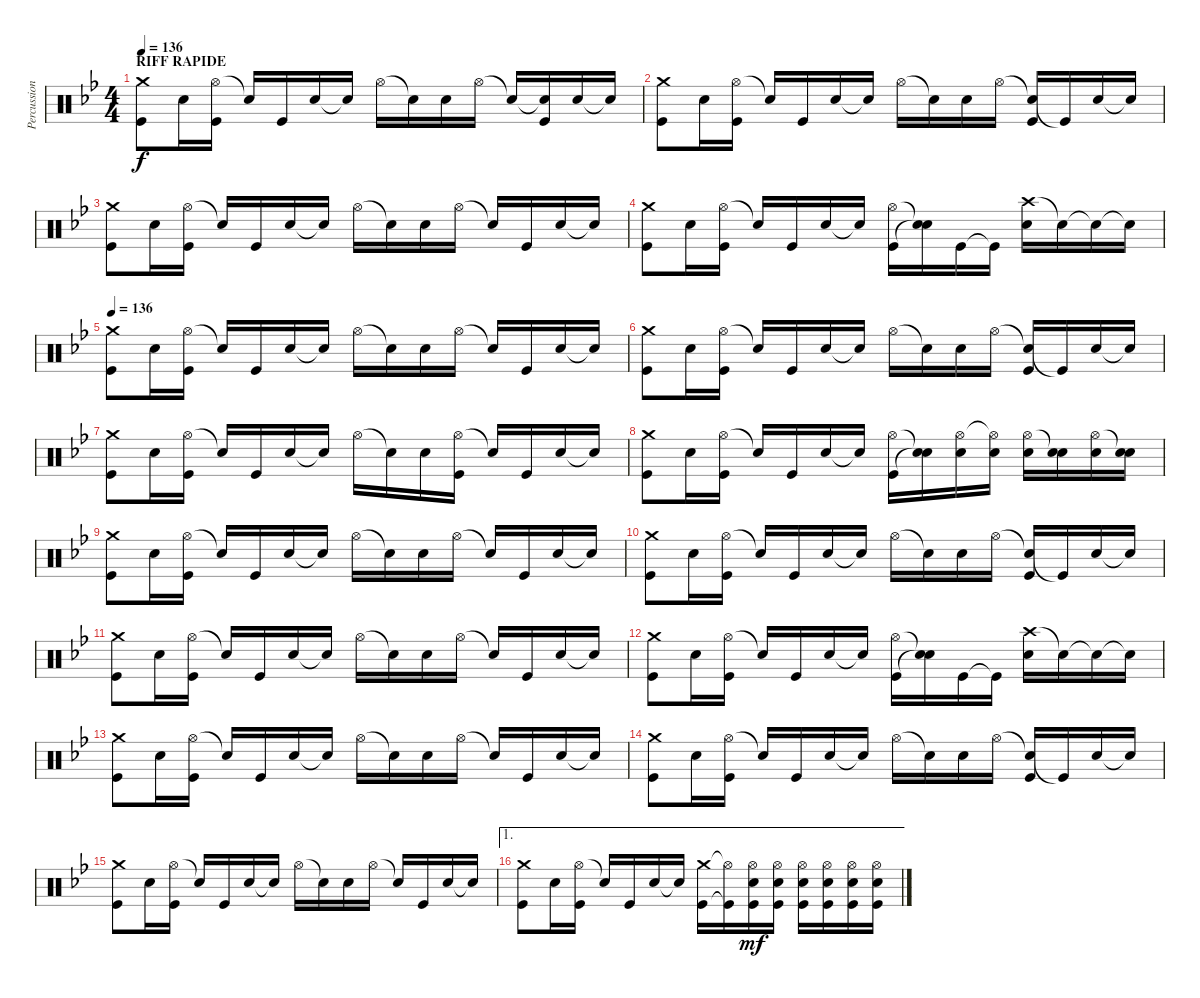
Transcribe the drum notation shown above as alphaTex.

\track ("Percussions" "Percussion") {instrument percussion}
\staff {score}
\articulation defaults
\ts (4 4)
\section ("" "RIFF RAPIDE")
\tempo 136
\clef neutral
\ks bb
("Crash medium (hit)" "Kick (hit)").8{dy f} "Electric Snare (hit)".16 ("Hi-Hat (open)" "Kick (hit)").16 "Snare (hit)"{t}.16 "Kick (hit)".16 "Electric Snare (hit)".16 "Snare (hit)"{t}.16 "Hi-Hat (open)".16 "Snare (hit)"{t}.16 "Electric Snare (hit)".16 "Hi-Hat (open)".16 "Snare (hit)"{t}.16 ("Snare (hit)"{t} "Kick (hit)").16 "Electric Snare (hit)".16 "Snare (hit)"{t}.16 |
("Crash medium (hit)" "Kick (hit)").8 "Electric Snare (hit)".16 ("Hi-Hat (open)" "Kick (hit)").16 "Snare (hit)"{t}.16 "Kick (hit)".16 "Electric Snare (hit)".16 "Snare (hit)"{t}.16 "Hi-Hat (open)".16 "Snare (hit)"{t}.16 "Electric Snare (hit)".16 "Hi-Hat (open)".16 ("Snare (hit)"{t} "Kick (hit)").16 "Kick (hit)"{t}.16 "Electric Snare (hit)".16 "Snare (hit)"{t}.16 |
("Crash medium (hit)" "Kick (hit)").8 "Electric Snare (hit)".16 ("Hi-Hat (open)" "Kick (hit)").16 "Snare (hit)"{t}.16 "Kick (hit)".16 "Electric Snare (hit)".16 "Snare (hit)"{t}.16 "Hi-Hat (open)".16 "Snare (hit)"{t}.16 "Electric Snare (hit)".16 "Hi-Hat (open)".16 "Snare (hit)"{t}.16 "Kick (hit)".16 "Electric Snare (hit)".16 "Snare (hit)"{t}.16 |
("Crash medium (hit)" "Kick (hit)").8 "Electric Snare (hit)".16 ("Hi-Hat (open)" "Kick (hit)").16 "Snare (hit)"{t}.16 "Kick (hit)".16 "Electric Snare (hit)".16 "Snare (hit)"{t}.16 ("Hi-Hat (open)" "Kick (hit)").16 ("Snare (hit)"{t} "Snare (hit)"{t}).16 "Kick (hit)".16 "Kick (hit)"{t}.16 ("Crash high (hit)" "Electric Snare (hit)").16 "Electric Snare (hit)"{t}.16 "Electric Snare (hit)"{t}.16 "Snare (hit)"{t}.16 |
\tempo 136
("Crash medium (hit)" "Kick (hit)").8 "Electric Snare (hit)".16 ("Hi-Hat (open)" "Kick (hit)").16 "Snare (hit)"{t}.16 "Kick (hit)".16 "Electric Snare (hit)".16 "Snare (hit)"{t}.16 "Hi-Hat (open)".16 "Snare (hit)"{t}.16 "Electric Snare (hit)".16 "Hi-Hat (open)".16 "Snare (hit)"{t}.16 "Kick (hit)".16 "Electric Snare (hit)".16 "Snare (hit)"{t}.16 |
("Crash medium (hit)" "Kick (hit)").8 "Electric Snare (hit)".16 ("Hi-Hat (open)" "Kick (hit)").16 "Snare (hit)"{t}.16 "Kick (hit)".16 "Electric Snare (hit)".16 "Snare (hit)"{t}.16 "Hi-Hat (open)".16 "Snare (hit)"{t}.16 "Electric Snare (hit)".16 "Hi-Hat (open)".16 ("Snare (hit)"{t} "Kick (hit)").16 "Kick (hit)"{t}.16 "Electric Snare (hit)".16 "Snare (hit)"{t}.16 |
("Crash medium (hit)" "Kick (hit)").8 "Electric Snare (hit)".16 ("Hi-Hat (open)" "Kick (hit)").16 "Snare (hit)"{t}.16 "Kick (hit)".16 "Electric Snare (hit)".16 "Snare (hit)"{t}.16 "Hi-Hat (open)".16 "Snare (hit)"{t}.16 "Electric Snare (hit)".16 ("Hi-Hat (open)" "Kick (hit)").16 "Snare (hit)"{t}.16 "Kick (hit)".16 "Electric Snare (hit)".16 "Snare (hit)"{t}.16 |
("Crash medium (hit)" "Kick (hit)").8 "Electric Snare (hit)".16 ("Hi-Hat (open)" "Kick (hit)").16 "Snare (hit)"{t}.16 "Kick (hit)".16 "Electric Snare (hit)".16 "Snare (hit)"{t}.16 ("Hi-Hat (open)" "Kick (hit)").16 ("Snare (hit)"{t} "Snare (hit)"{t}).16 ("Hi-Hat (open)" "Electric Snare (hit)").16 ("Hi-Hat (open)"{t} "Electric Snare (hit)").16 ("Hi-Hat (open)" "Electric Snare (hit)").16 ("Snare (hit)"{t} "Electric Snare (hit)").16 ("Hi-Hat (open)" "Electric Snare (hit)").16 ("Snare (hit)"{t} "Electric Snare (hit)").16 |
("Crash medium (hit)" "Kick (hit)").8 "Electric Snare (hit)".16 ("Hi-Hat (open)" "Kick (hit)").16 "Snare (hit)"{t}.16 "Kick (hit)".16 "Electric Snare (hit)".16 "Snare (hit)"{t}.16 "Hi-Hat (open)".16 "Snare (hit)"{t}.16 "Electric Snare (hit)".16 "Hi-Hat (open)".16 "Snare (hit)"{t}.16 "Kick (hit)".16 "Electric Snare (hit)".16 "Snare (hit)"{t}.16 |
("Crash medium (hit)" "Kick (hit)").8 "Electric Snare (hit)".16 ("Hi-Hat (open)" "Kick (hit)").16 "Snare (hit)"{t}.16 "Kick (hit)".16 "Electric Snare (hit)".16 "Snare (hit)"{t}.16 "Hi-Hat (open)".16 "Snare (hit)"{t}.16 "Electric Snare (hit)".16 "Hi-Hat (open)".16 ("Snare (hit)"{t} "Kick (hit)").16 "Kick (hit)"{t}.16 "Electric Snare (hit)".16 "Snare (hit)"{t}.16 |
("Crash medium (hit)" "Kick (hit)").8 "Electric Snare (hit)".16 ("Hi-Hat (open)" "Kick (hit)").16 "Snare (hit)"{t}.16 "Kick (hit)".16 "Electric Snare (hit)".16 "Snare (hit)"{t}.16 "Hi-Hat (open)".16 "Snare (hit)"{t}.16 "Electric Snare (hit)".16 "Hi-Hat (open)".16 "Snare (hit)"{t}.16 "Kick (hit)".16 "Electric Snare (hit)".16 "Snare (hit)"{t}.16 |
("Crash medium (hit)" "Kick (hit)").8 "Electric Snare (hit)".16 ("Hi-Hat (open)" "Kick (hit)").16 "Snare (hit)"{t}.16 "Kick (hit)".16 "Electric Snare (hit)".16 "Snare (hit)"{t}.16 ("Hi-Hat (open)" "Kick (hit)").16 ("Snare (hit)"{t} "Snare (hit)"{t}).16 "Kick (hit)".16 "Kick (hit)"{t}.16 ("Crash high (hit)" "Electric Snare (hit)").16 "Electric Snare (hit)"{t}.16 "Electric Snare (hit)"{t}.16 "Snare (hit)"{t}.16 |
("Crash medium (hit)" "Kick (hit)").8 "Electric Snare (hit)".16 ("Hi-Hat (open)" "Kick (hit)").16 "Snare (hit)"{t}.16 "Kick (hit)".16 "Electric Snare (hit)".16 "Snare (hit)"{t}.16 "Hi-Hat (open)".16 "Snare (hit)"{t}.16 "Electric Snare (hit)".16 "Hi-Hat (open)".16 "Snare (hit)"{t}.16 "Kick (hit)".16 "Electric Snare (hit)".16 "Snare (hit)"{t}.16 |
("Crash medium (hit)" "Kick (hit)").8 "Electric Snare (hit)".16 ("Hi-Hat (open)" "Kick (hit)").16 "Snare (hit)"{t}.16 "Kick (hit)".16 "Electric Snare (hit)".16 "Snare (hit)"{t}.16 "Hi-Hat (open)".16 "Snare (hit)"{t}.16 "Electric Snare (hit)".16 "Hi-Hat (open)".16 ("Snare (hit)"{t} "Kick (hit)").16 "Kick (hit)"{t}.16 "Electric Snare (hit)".16 "Snare (hit)"{t}.16 |
("Crash medium (hit)" "Kick (hit)").8 "Electric Snare (hit)".16 ("Hi-Hat (open)" "Kick (hit)").16 "Snare (hit)"{t}.16 "Kick (hit)".16 "Electric Snare (hit)".16 "Snare (hit)"{t}.16 "Hi-Hat (open)".16 "Snare (hit)"{t}.16 "Electric Snare (hit)".16 "Hi-Hat (open)".16 "Snare (hit)"{t}.16 "Kick (hit)".16 "Electric Snare (hit)".16 "Snare (hit)"{t}.16 |
\ae 1
("Crash medium (hit)" "Kick (hit)").8 "Electric Snare (hit)".16 ("Hi-Hat (open)" "Kick (hit)").16 "Snare (hit)"{t}.16 "Kick (hit)".16 "Electric Snare (hit)".16 "Snare (hit)"{t}.16 ("Crash medium (hit)" "Kick (hit)").16 ("Hi-Hat (open)"{t} "Kick (hit)"{t}).16 ("Hi-Hat (open)" "Electric Snare (hit)" "Kick (hit)").16{dy mf} ("Hi-Hat (open)" "Electric Snare (hit)" "Kick (hit)").16 ("Hi-Hat (open)" "Electric Snare (hit)" "Kick (hit)").16 ("Hi-Hat (open)" "Electric Snare (hit)" "Kick (hit)").16 ("Hi-Hat (open)" "Electric Snare (hit)" "Kick (hit)").16 ("Hi-Hat (open)" "Electric Snare (hit)" "Kick (hit)").16
